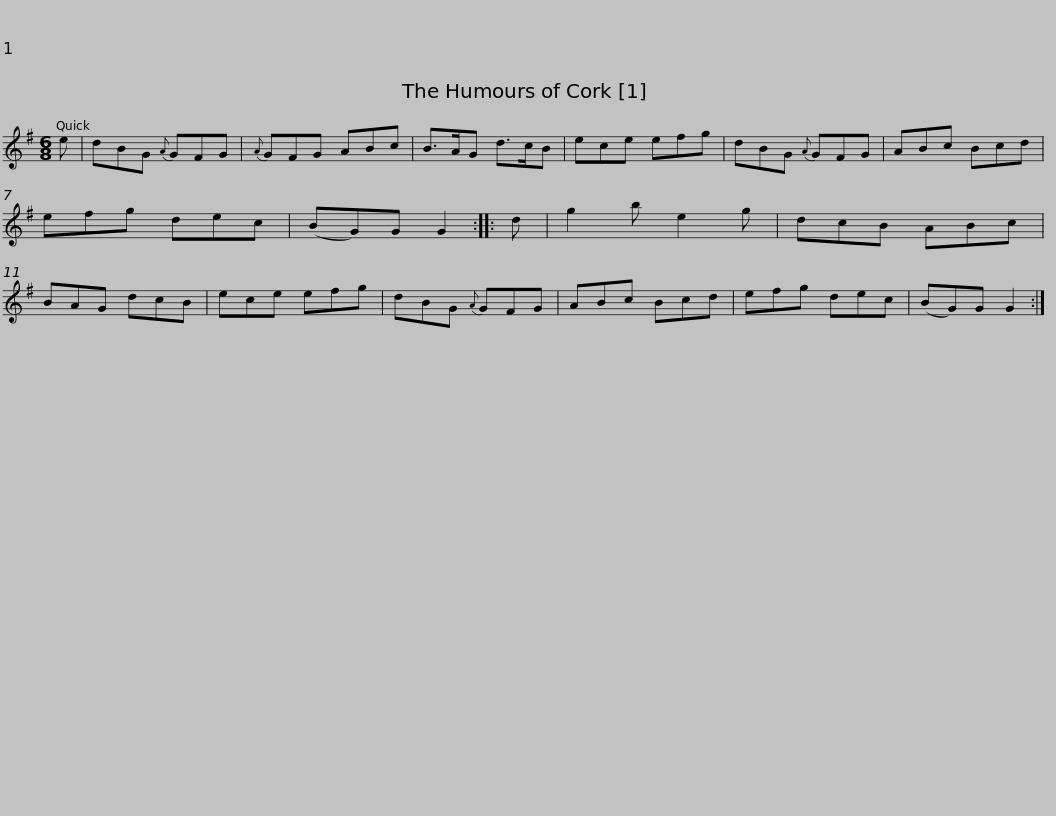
X:1
L:1/8
M:6/8
I:linebreak $
K:G
V:1 treble
V:1
 e | dBG{A} GFG |{A} GFG ABc | B>AG d>cB | ece efg | %5
 dBG{A} GFG | ABc Bcd |$ efg dec | (BG)G G2 :: d | %10
 g2 b e2 g | dcB ABc | BAG dcB | ece efg | dBG{A} GFG |$ %15
 ABc Bcd | efg dec | (BG)G G2 :| %18
